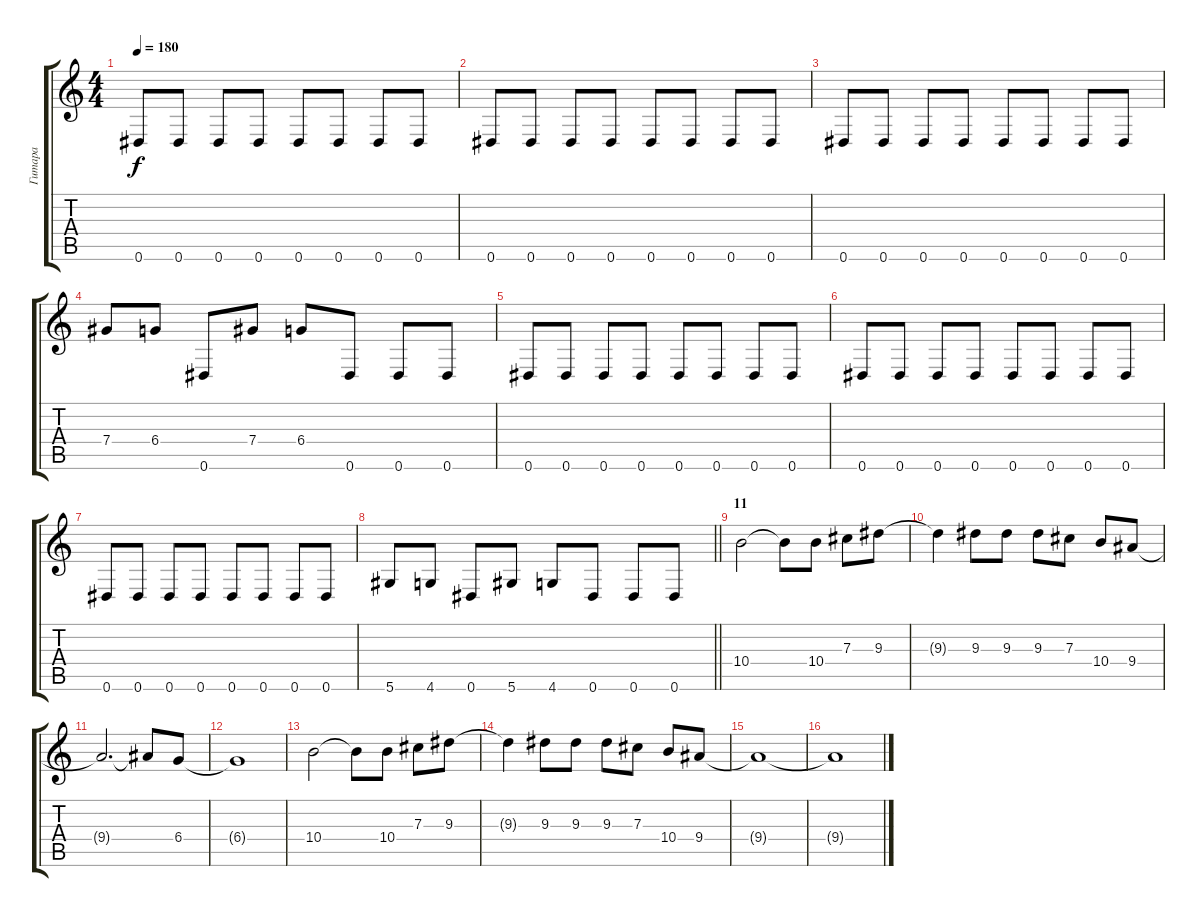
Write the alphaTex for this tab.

\track ("Гитара" "Гитара") {instrument distortionguitar}
\staff {score tabs}
\tuning (Eb4 Bb3 Gb3 Db3 Ab2 Eb2) {hide}
\ts (4 4)
\tempo 180
\clef g2
\ks c
0.6.8{dy f} 0.6.8 0.6.8 0.6.8 0.6.8 0.6.8 0.6.8 0.6.8 |
0.6.8 0.6.8 0.6.8 0.6.8 0.6.8 0.6.8 0.6.8 0.6.8 |
0.6.8 0.6.8 0.6.8 0.6.8 0.6.8 0.6.8 0.6.8 0.6.8 |
7.4.8 6.4.8 0.6.8 7.4.8 6.4.8 0.6.8 0.6.8 0.6.8 |
0.6.8 0.6.8 0.6.8 0.6.8 0.6.8 0.6.8 0.6.8 0.6.8 |
0.6.8 0.6.8 0.6.8 0.6.8 0.6.8 0.6.8 0.6.8 0.6.8 |
0.6.8 0.6.8 0.6.8 0.6.8 0.6.8 0.6.8 0.6.8 0.6.8 |
\barLineRight lightlight
5.6.8 4.6.8 0.6.8 5.6.8 4.6.8 0.6.8 0.6.8 0.6.8 |
\section ("" "11")
10.4.2 10.4{t}.8 10.4.8 7.3.8 9.3.8 |
9.3{t}.4 9.3.8 9.3.8 9.3.8 7.3.8 10.4.8 9.4.8 |
9.4{t}.2{d} 9.4{t}.8 6.4.8 |
6.4{t}.1 |
10.4.2 10.4{t}.8 10.4.8 7.3.8 9.3.8 |
9.3{t}.4 9.3.8 9.3.8 9.3.8 7.3.8 10.4.8 9.4.8 |
9.4{t}.1 |
9.4{t}.1
